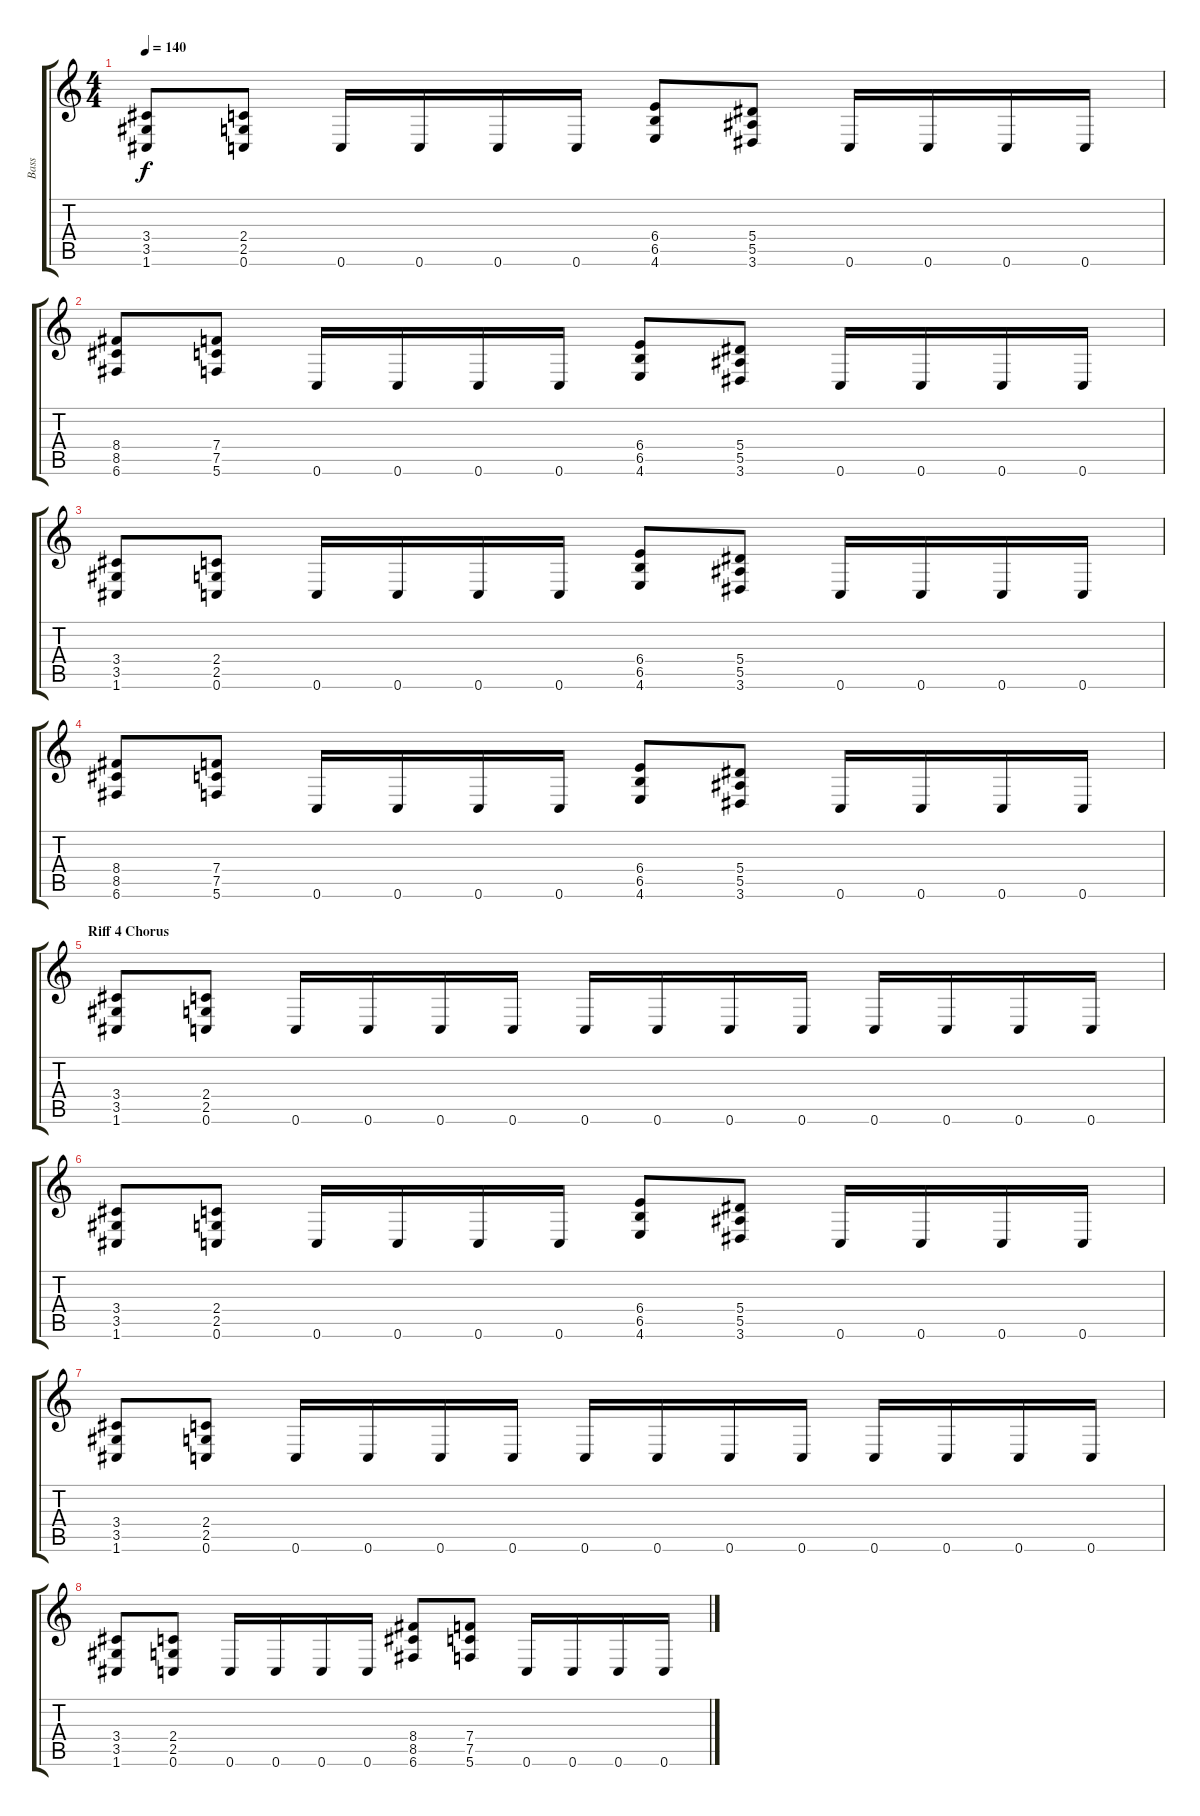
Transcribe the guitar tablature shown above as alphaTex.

\track ("Bass" "Bass") {instrument electricbasspick}
\staff {score tabs}
\tuning (C4 G3 Eb3 Bb2 F2 C2) {hide}
\ts (4 4)
\tempo 140
\clef g2
\ks c
(3.4 3.5 1.6).8{dy f} (2.4 2.5 0.6).8 0.6.16 0.6.16 0.6.16 0.6.16 (6.4 6.5 4.6).8 (5.4 5.5 3.6).8 0.6.16 0.6.16 0.6.16 0.6.16 |
(8.4 8.5 6.6).8 (7.4 7.5 5.6).8 0.6.16 0.6.16 0.6.16 0.6.16 (6.4 6.5 4.6).8 (5.4 5.5 3.6).8 0.6.16 0.6.16 0.6.16 0.6.16 |
(3.4 3.5 1.6).8 (2.4 2.5 0.6).8 0.6.16 0.6.16 0.6.16 0.6.16 (6.4 6.5 4.6).8 (5.4 5.5 3.6).8 0.6.16 0.6.16 0.6.16 0.6.16 |
(8.4 8.5 6.6).8 (7.4 7.5 5.6).8 0.6.16 0.6.16 0.6.16 0.6.16 (6.4 6.5 4.6).8 (5.4 5.5 3.6).8 0.6.16 0.6.16 0.6.16 0.6.16 |
\section ("" "Riff 4 Chorus")
(3.4 3.5 1.6).8 (2.4 2.5 0.6).8 0.6.16 0.6.16 0.6.16 0.6.16 0.6.16 0.6.16 0.6.16 0.6.16 0.6.16 0.6.16 0.6.16 0.6.16 |
(3.4 3.5 1.6).8 (2.4 2.5 0.6).8 0.6.16 0.6.16 0.6.16 0.6.16 (6.4 6.5 4.6).8 (5.4 5.5 3.6).8 0.6.16 0.6.16 0.6.16 0.6.16 |
(3.4 3.5 1.6).8 (2.4 2.5 0.6).8 0.6.16 0.6.16 0.6.16 0.6.16 0.6.16 0.6.16 0.6.16 0.6.16 0.6.16 0.6.16 0.6.16 0.6.16 |
(3.4 3.5 1.6).8 (2.4 2.5 0.6).8 0.6.16 0.6.16 0.6.16 0.6.16 (8.4 8.5 6.6).8 (7.4 7.5 5.6).8 0.6.16 0.6.16 0.6.16 0.6.16
